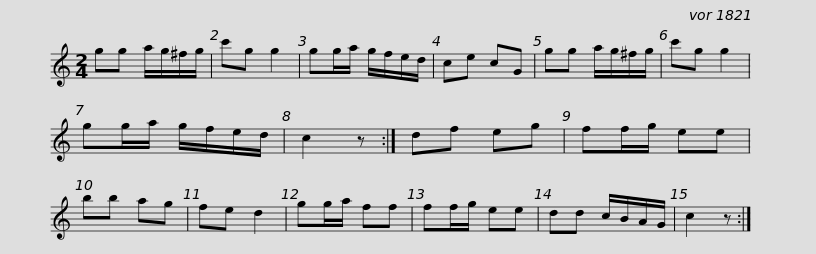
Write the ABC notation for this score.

X:1
L:1/8
M:2/4
I:linebreak $
K:C
V:1 treble
V:1
 gg a/g/^f/g/ | c'g g2 | gg/a/ g/f/e/d/ | ce cG | gg a/g/^f/g/ | %5
 c'g g2 | gg/a/ g/f/e/d/ | c2 z :| df eg |$ ff/g/ ee | %10
 bb ag | fe d2 | gg/a/ ff | ff/g/ ee | dd c/B/A/G/ | %15
 c2 z :| %16
